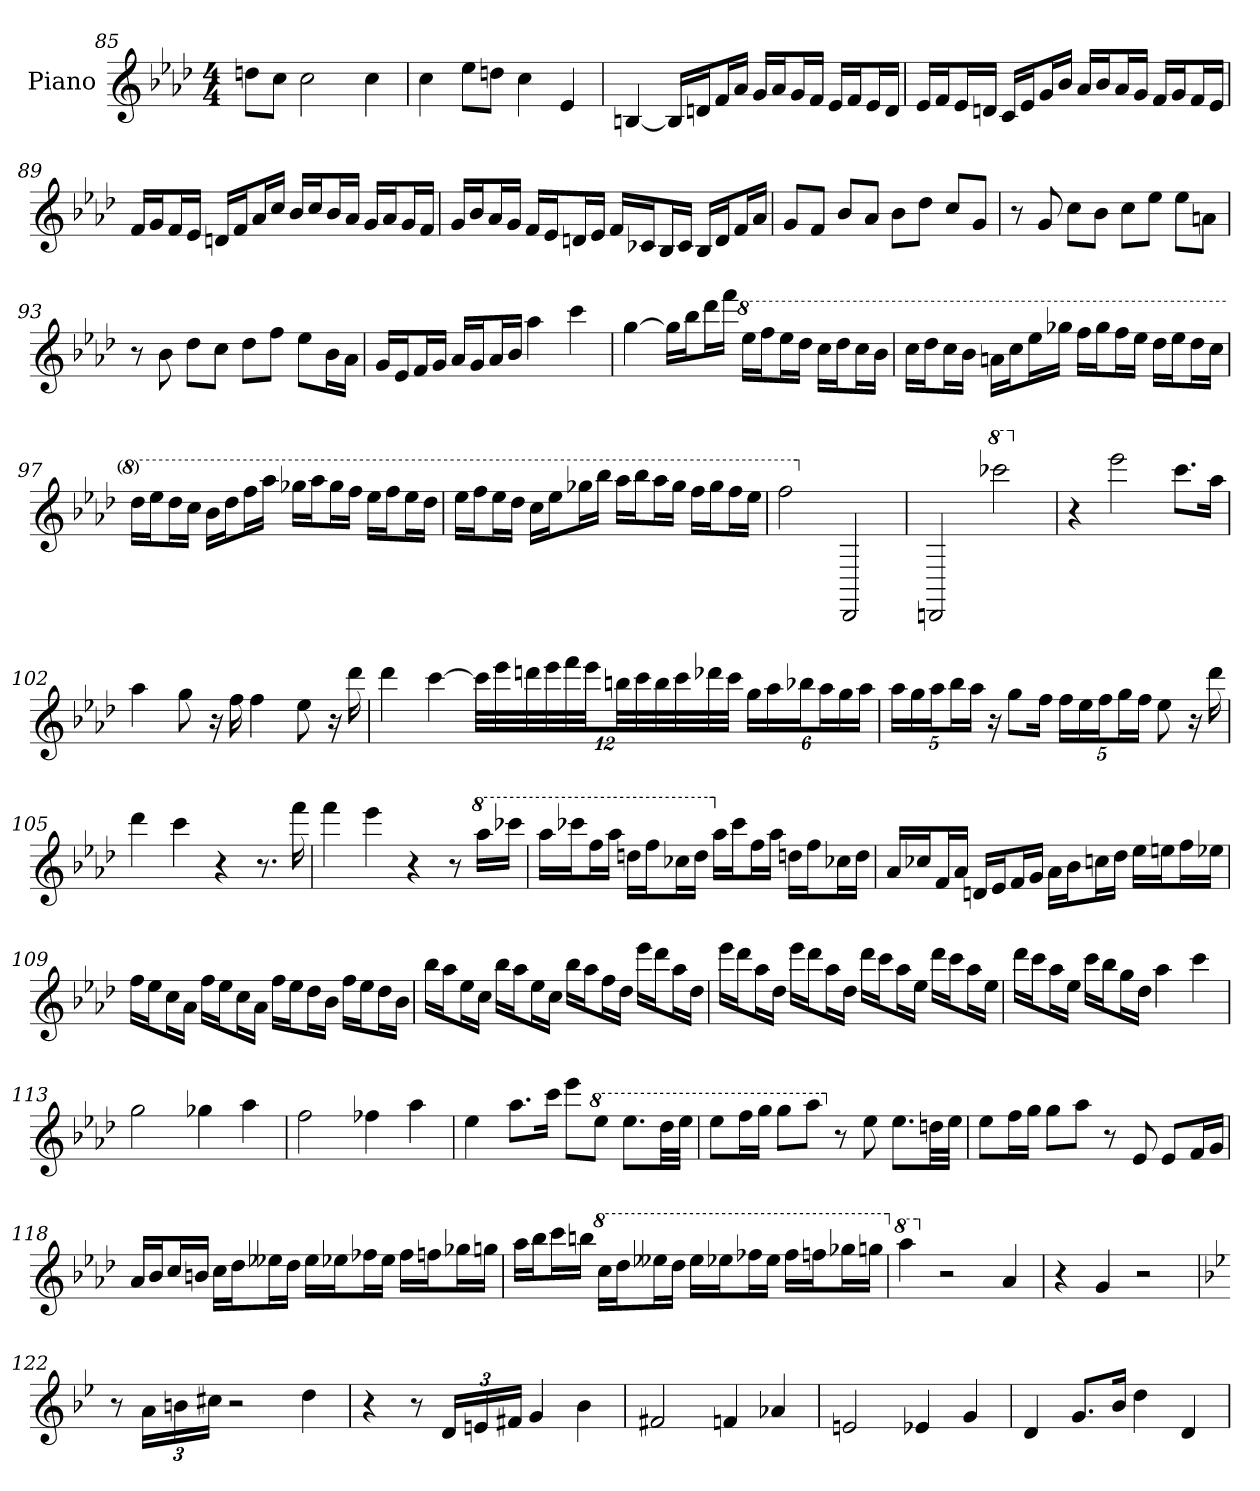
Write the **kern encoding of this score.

**kern
*part1
*staff1
*I"Piano
*I'Pno
*clefG2
*k[b-e-a-d-]
*M4/4
=85
8ddn\L
8cc\J
2cc
4cc
=86
4cc
8ee-\L
8ddn\J
4cc
4e-
=87
[4Bn
16B/LL]
16dn/J
16f/L
16a-/JJ
16g/LL
16a-/J
16g/L
16f/JJ
16e-/LL
16f/J
16e-/L
16d/JJ
=88
16e-/LL
16f/J
16e-/L
16dn/JJ
16c/LL
16e-/J
16g/L
16b-/JJ
16a-/LL
16b-/J
16a-/L
16g/JJ
16f/LL
16g/J
16f/L
16e-/JJ
=89
16f/LL
16g/J
16f/L
16e-/JJ
16dn/LL
16f/J
16a-/L
16cc/JJ
16b-/LL
16cc/J
16b-/L
16a-/JJ
16g/LL
16a-/J
16g/L
16f/JJ
=90
16g/LL
16b-/J
16a-/L
16g/JJ
16f/LL
16e-/J
16dn/L
16e-/JJ
16f/LL
16c-X/J
16B-/L
16c-/JJ
16B-/LL
16d/J
16f/L
16a-/JJ
=91
8g/L
8f/J
8b-/L
8a-/J
8b-\L
8dd-\J
8cc/L
8g/J
=92
8r
8g
8cc\L
8b-\J
8cc\L
8ee-\J
8ee-\L
8an\J
=93
8r
8b-
8dd-\L
8cc\J
8dd-\L
8ff\J
8ee-\L
16b-\L
16a-\JJ
=94
16g/LL
16e-/J
16f/L
16g/JJ
16a-/LL
16g/J
16a-/L
16b-/JJ
4aa-
4ccc
=95
[4gg
16gg\LL]
16bb-\J
16ddd-\L
16fff\JJ
*8va
16eee-\LL
16fff\J
16eee-\L
16ddd-\JJ
16ccc\LL
16ddd-\J
16ccc\L
16bb-\JJ
=96
16ccc\LL
16ddd-\J
16ccc\L
16bb-\JJ
16aan\LL
16ccc\J
16eee-\L
16ggg-X\JJ
16fff\LL
16ggg-\J
16fff\L
16eee-\JJ
16ddd-\LL
16eee-\J
16ddd-\L
16ccc\JJ
=97
16ddd-\LL
16eee-\J
16ddd-\L
16ccc\JJ
16bb-\LL
16ddd-\J
16fff\L
16aaa-\JJ
16ggg-X\LL
16aaa-\J
16ggg-\L
16fff\JJ
16eee-\LL
16fff\J
16eee-\L
16ddd-\JJ
=98
16eee-\LL
16fff\J
16eee-\L
16ddd-\JJ
16ccc\LL
16eee-\J
16ggg-X\L
16bbb-\JJ
16aaa-\LL
16bbb-\J
16aaa-\L
16ggg-\JJ
16fff\LL
16ggg-\J
16fff\L
16eee-\JJ
=99
2fff
*X8va
2DD-
=100
2DDn
*8va
2cccc-X
=101
*X8va
4r
2eee-
8.ccc\L
16aa-\Jk
=102
4aa-
8gg
16r
16ff
4ff
8ee-
16r
16ddd-
=103
4ddd-
[4ccc
*MM60
48ccc\LLL]
48eee-\
48dddn\
48eee-\
48fff\
48eee-\JJ
48bbn\LL
48ccc\
48bb\
48ccc\
48ddd-X\
48ccc\JJJ
24gg\LL
24aa-\
24bb-X\J
24aa-\L
24gg\
24aa-\JJ
=104
20aa-\LL
20gg\
20aa-\J
20bb-\L
20aa-\JJ
16r
8gg\L
16ff\Jk
20ff\LL
20ee-\
20ff\J
20gg\L
20ff\JJ
8ee-
16r
16ddd-
=105
4ddd-
4ccc
4r
8.r
*MM50
16fff
=106
4fff
4eee-
4r
8r
*8va
*MM120
16aaa-\LL
16cccc-X\JJ
=107
16aaa-\LL
16cccc-X\J
16fff\L
16aaa-\JJ
16dddn\LL
16fff\J
16ccc-X\L
16ddd\JJ
*X8va
16aa-\LL
16ccc-\J
16ff\L
16aa-\JJ
16ddn\LL
16ff\J
16cc-X\L
16dd\JJ
=108
16a-/LL
16cc-X/J
16f/L
16a-/JJ
16dn/LL
16e-/J
16f/L
16g/JJ
16a-\LL
16b-\J
16ccn\L
16dd-\JJ
16ee-\LL
16een\J
16ff\L
16ee-X\JJ
=109
16ff\LL
16ee-\J
16cc\L
16a-\JJ
16ff\LL
16ee-\J
16cc\L
16a-\JJ
16ff\LL
16ee-\J
16dd-\L
16b-\JJ
16ff\LL
16ee-\J
16dd-\L
16b-\JJ
=110
16bb-\LL
16aa-\J
16ee-\L
16cc\JJ
16bb-\LL
16aa-\J
16ee-\L
16cc\JJ
16bb-\LL
16aa-\J
16ff\L
16dd-\JJ
16eee-\LL
16ddd-\J
16aa-\L
16dd-\JJ
=111
16eee-\LL
16ddd-\J
16aa-\L
16dd-\JJ
16eee-\LL
16ddd-\J
16aa-\L
16dd-\JJ
16ddd-\LL
16ccc\J
16aa-\L
16ee-\JJ
16ddd-\LL
16ccc\J
16aa-\L
16ee-\JJ
=112
16ddd-\LL
16ccc\J
16aa-\L
16ee-\JJ
16ccc\LL
16bb-\J
16gg\L
16dd-\JJ
4aa-
4ccc
=113
2gg
4gg-X
4aa-
=114
2ff
4ff-X
4aa-
=115
4ee-
8.aa-\L
16ccc\Jk
8eee-\L
*8va
8eee-\J
8.eee-\L
32ddd-\LL
32eee-\JJJ
=116
8eee-\L
16fff\L
16ggg\JJ
8ggg\L
8aaa-\J
*X8va
8r
8ee-
8.ee-\L
32ddn\LL
32ee-\JJJ
=117
8ee-\L
16ff\L
16gg\JJ
8gg\L
8aa-\J
8r
8e-
8e-/L
16f/L
16g/JJ
=118
16a-/LL
16b-/J
16cc/L
16bn/JJ
16cc\LL
16dd-\J
16ee--X\L
16dd-\JJ
16ee--\LL
16ee-X\J
16ff-X\L
16ee-\JJ
16ff-\LL
16ffn\J
16gg-X\L
16ggn\JJ
=119
16aa-\LL
16bb-\J
16ccc\L
16bbn\JJ
*8va
16ccc\LL
16ddd-\J
16eee--X\L
16ddd-\JJ
16eee--\LL
16eee-X\J
16fff-X\L
16eee-\JJ
16fff-\LL
16fffn\J
16ggg-X\L
16gggn\JJ
=120
*X8va
*8va
4aaa-
*X8va
2r
4a-
=121
4r
4g
2r
=122
*k[b-e-]
8r
24a\LL
24bn\
24cc#X\JJ
2r
4dd
=123
4r
8r
24d/LL
24en/
24f#X/JJ
4g
4b-
=124
2f#X
4fn
4a-X
=125
2en
4e-X
4g
=126
4d
8.g/L
16b-/Jk
4dd
4d
=
*-
